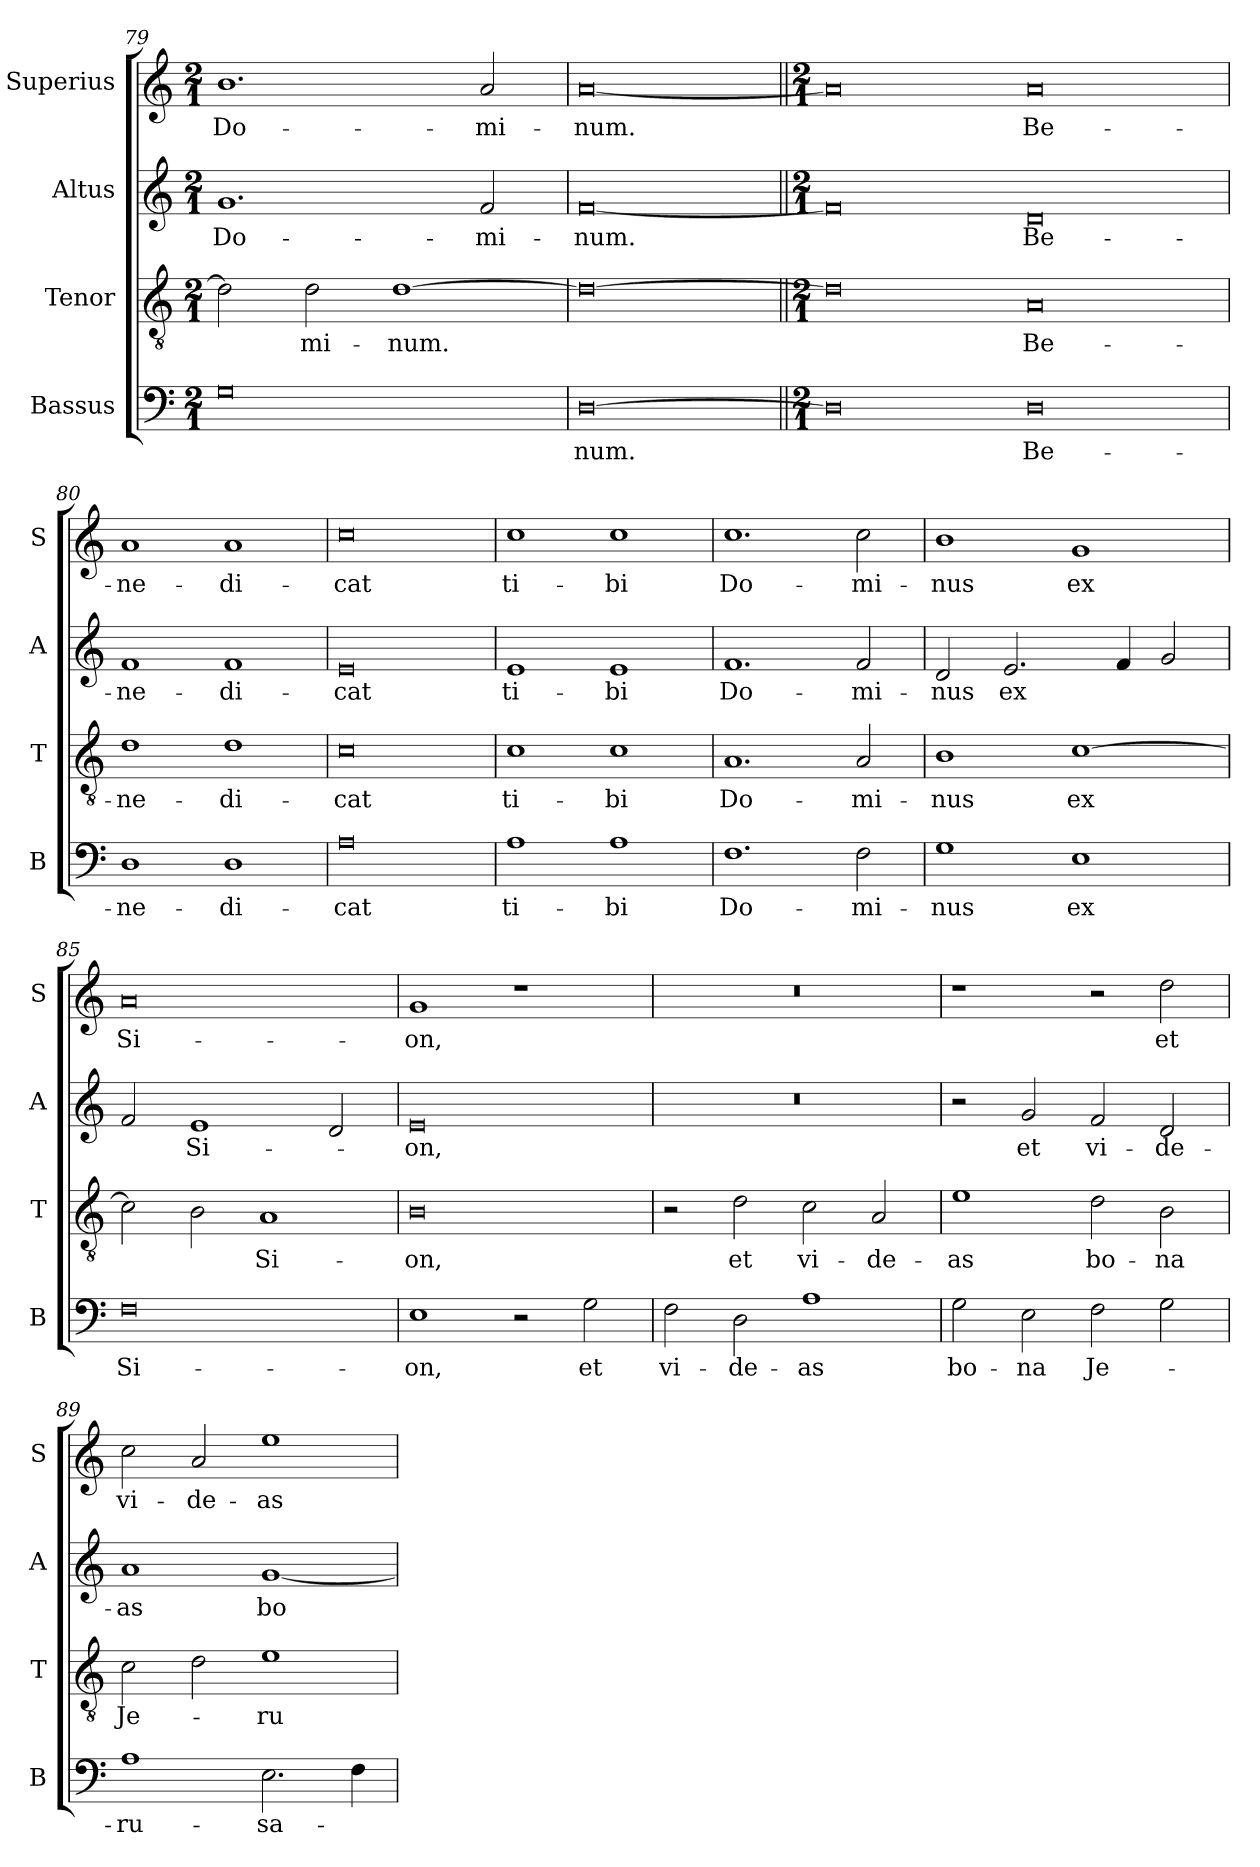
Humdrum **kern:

**kern	**text	**kern	**text	**kern	**text	**kern	**text
*part4	*part4	*part3	*part3	*part2	*part2	*part1	*part1
*staff4	*staff4	*staff3	*staff3	*staff2	*staff2	*staff1	*staff1
*I"Bassus	*	*I"Tenor	*	*I"Altus	*	*I"Superius	*
*I'B	*	*I'T	*	*I'A	*	*I'S	*
*clefF4	*	*clefGv2	*	*clefG2	*	*clefG2	*
*k[]	*	*k[]	*	*k[]	*	*k[]	*
*M2/1	*	*M2/1	*	*M2/1	*	*M2/1	*
=79	=79	=79	=79	=79	=79	=79	=79
0G	.	2d]	.	1.g	Do-	1.b	Do-
.	.	2d	-mi-	.	.	.	.
.	.	[1d	-num.	.	.	.	.
.	.	.	.	2f	-mi-	2a	-mi-
=	=	=	=	=	=	=	=
[0D	-num.	0d_	.	[0f	-num.	[0a	-num.
=||	=||	=||	=||	=||	=||	=||	=||
*M2/1	*	*M2/1	*	*M2/1	*	*M2/1	*
0D]	.	0d]	.	0f]	.	0a]	.
0D	Be-	0A	Be-	0d	Be-	0a	Be-
=80	=80	=80	=80	=80	=80	=80	=80
1D	-ne-	1d	-ne-	1f	-ne-	1a	-ne-
1D	-di-	1d	-di-	1f	-di-	1a	-di-
=81	=81	=81	=81	=81	=81	=81	=81
0A	-cat	0c	-cat	0e	-cat	0cc	-cat
=82	=82	=82	=82	=82	=82	=82	=82
1A	ti-	1c	ti-	1e	ti-	1cc	ti-
1A	-bi	1c	-bi	1e	-bi	1cc	-bi
=83	=83	=83	=83	=83	=83	=83	=83
1.F	Do-	1.A	Do-	1.f	Do-	1.cc	Do-
2F	-mi-	2A	-mi-	2f	-mi-	2cc	-mi-
=84	=84	=84	=84	=84	=84	=84	=84
1G	-nus	1B	-nus	2d	-nus	1b	-nus
.	.	.	.	2.e	ex	.	.
1E	ex	[1c	ex	.	.	1g	ex
.	.	.	.	4f	.	.	.
.	.	.	.	2g	.	.	.
=85	=85	=85	=85	=85	=85	=85	=85
0F	Si-	2c]	.	2f	.	0a	Si-
.	.	2B	.	1e	Si-	.	.
.	.	1A	Si-	.	.	.	.
.	.	.	.	2d	.	.	.
=86	=86	=86	=86	=86	=86	=86	=86
1E	-on,	0B	-on,	0e	-on,	1g	-on,
2r	.	.	.	.	.	1r	.
2G	et	.	.	.	.	.	.
=87	=87	=87	=87	=87	=87	=87	=87
2F	vi-	2r	.	0r	.	0r	.
2D	-de-	2d	et	.	.	.	.
1A	-as	2c	vi-	.	.	.	.
.	.	2A	-de-	.	.	.	.
=88	=88	=88	=88	=88	=88	=88	=88
2G	bo-	1e	-as	2r	.	1r	.
2E	-na	.	.	2g	et	.	.
2F	Je-	2d	bo-	2f	vi-	2r	.
2G	.	2B	-na	2d	-de-	2dd	et
=89	=89	=89	=89	=89	=89	=89	=89
1A	-ru-	2c	Je-	1a	-as	2cc	vi-
.	.	2d	.	.	.	2a	-de-
2.E	-sa-	1e	-ru-	[1g	bo-	1ee	-as
4F	.	.	.	.	.	.	.
=	=	=	=	=	=	=	=
*-	*-	*-	*-	*-	*-	*-	*-
